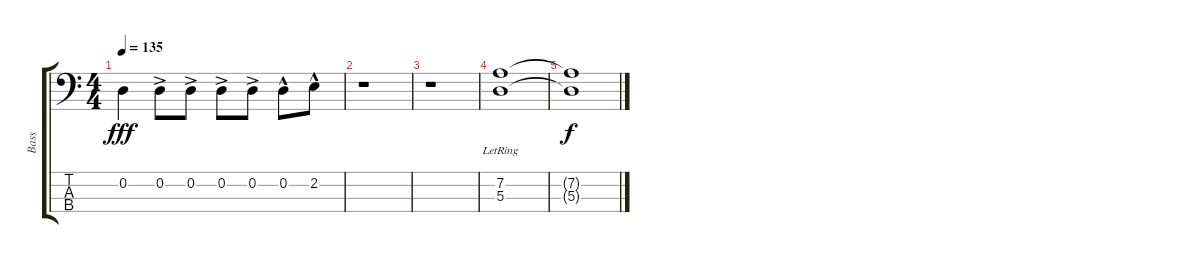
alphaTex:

\track ("Bass" "Bass") {instrument electricbassfinger}
\staff {score tabs}
\tuning (G2 D2 A1 E1) {hide}
\ts (4 4)
\tempo 135
\clef f4
\ks c
0.2{t}.4{dy fff} 0.2{ac}.8 0.2{ac}.8 0.2{ac}.8 0.2{ac}.8 0.2{hac}.8 2.2{hac}.8 |
r.1 |
r.1 |
(7.2{lr} 5.3{lr}).1{volume 16} |
(7.2{t} 5.3{t}).1{dy f}
